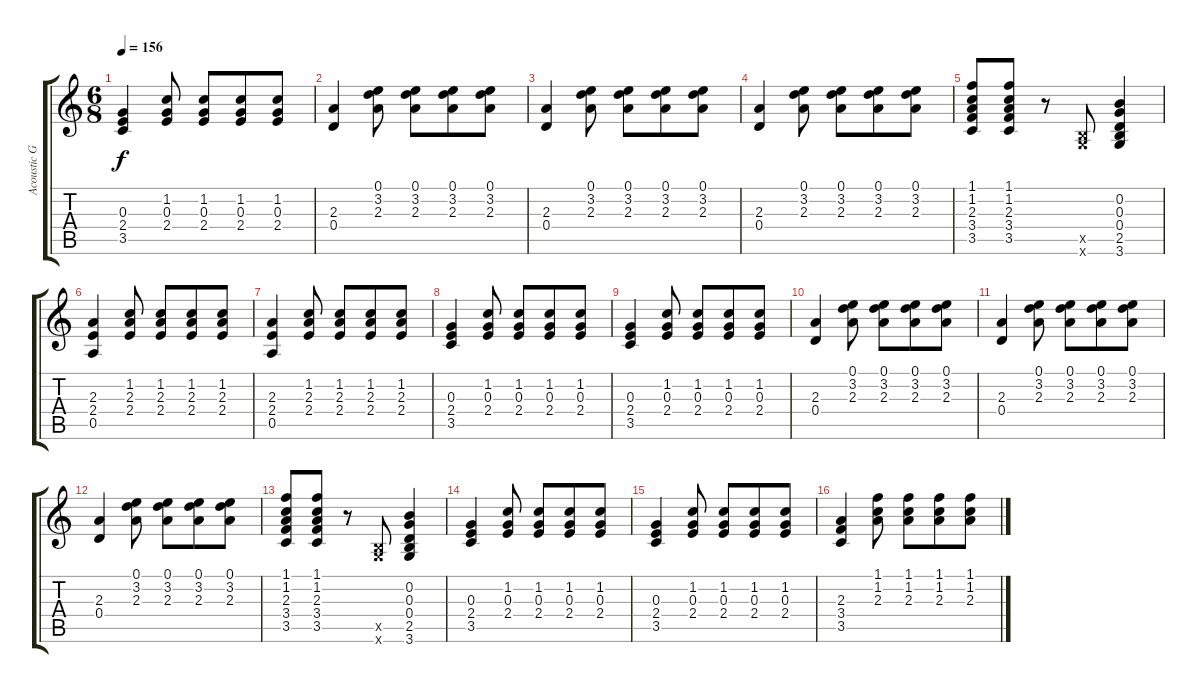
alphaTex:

\track ("Acoustic Guitar" "Acoustic G") {instrument acousticguitarsteel}
\staff {score tabs}
\tuning (E4 B3 G3 D3 A2 E2) {hide}
\ts (6 8)
\tempo 156
\clef g2
\ks c
(0.3 2.4 3.5).4{dy f} (1.2 0.3 2.4).8 (1.2 0.3 2.4).8 (1.2 0.3 2.4).8 (1.2 0.3 2.4).8 |
(2.3 0.4).4 (0.1 3.2 2.3).8 (0.1 3.2 2.3).8 (0.1 3.2 2.3).8 (0.1 3.2 2.3).8 |
(2.3 0.4).4 (0.1 3.2 2.3).8 (0.1 3.2 2.3).8 (0.1 3.2 2.3).8 (0.1 3.2 2.3).8 |
(2.3 0.4).4 (0.1 3.2 2.3).8 (0.1 3.2 2.3).8 (0.1 3.2 2.3).8 (0.1 3.2 2.3).8 |
(1.1 1.2 2.3 3.4 3.5).8 (1.1 1.2 2.3 3.4 3.5).8 r.8 (2.5{x} 3.6{x}).8 (0.2 0.3 0.4 2.5 3.6).4 |
(2.3 2.4 0.5).4 (1.2 2.3 2.4).8 (1.2 2.3 2.4).8 (1.2 2.3 2.4).8 (1.2 2.3 2.4).8 |
(2.3 2.4 0.5).4 (1.2 2.3 2.4).8 (1.2 2.3 2.4).8 (1.2 2.3 2.4).8 (1.2 2.3 2.4).8 |
(0.3 2.4 3.5).4 (1.2 0.3 2.4).8 (1.2 0.3 2.4).8 (1.2 0.3 2.4).8 (1.2 0.3 2.4).8 |
(0.3 2.4 3.5).4 (1.2 0.3 2.4).8 (1.2 0.3 2.4).8 (1.2 0.3 2.4).8 (1.2 0.3 2.4).8 |
(2.3 0.4).4 (0.1 3.2 2.3).8 (0.1 3.2 2.3).8 (0.1 3.2 2.3).8 (0.1 3.2 2.3).8 |
(2.3 0.4).4 (0.1 3.2 2.3).8 (0.1 3.2 2.3).8 (0.1 3.2 2.3).8 (0.1 3.2 2.3).8 |
(2.3 0.4).4 (0.1 3.2 2.3).8 (0.1 3.2 2.3).8 (0.1 3.2 2.3).8 (0.1 3.2 2.3).8 |
(1.1 1.2 2.3 3.4 3.5).8 (1.1 1.2 2.3 3.4 3.5).8 r.8 (2.5{x} 3.6{x}).8 (0.2 0.3 0.4 2.5 3.6).4 |
(0.3 2.4 3.5).4 (1.2 0.3 2.4).8 (1.2 0.3 2.4).8 (1.2 0.3 2.4).8 (1.2 0.3 2.4).8 |
(0.3 2.4 3.5).4 (1.2 0.3 2.4).8 (1.2 0.3 2.4).8 (1.2 0.3 2.4).8 (1.2 0.3 2.4).8 |
(2.3 3.4 3.5).4 (1.1 1.2 2.3).8 (1.1 1.2 2.3).8 (1.1 1.2 2.3).8 (1.1 1.2 2.3).8
